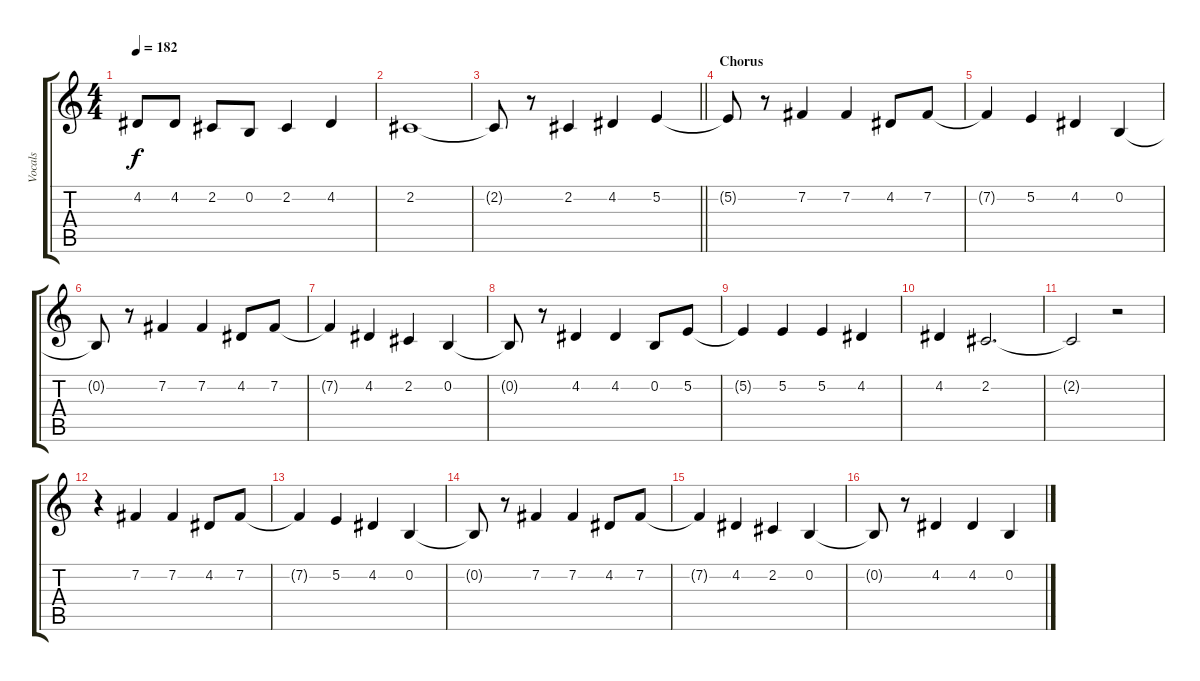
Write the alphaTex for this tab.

\track ("Vocals" "Vocals") {instrument altosax}
\staff {score tabs}
\tuning (E4 B3 G3 D3 A2 E2) {hide}
\ts (4 4)
\tempo 182
\clef g2
\ks c
4.2.8{dy f} 4.2.8 2.2.8 0.2.8 2.2.4 4.2.4 |
2.2.1 |
\barLineRight lightlight
2.2{t}.8 r.8 2.2.4 4.2.4 5.2.4 |
\section ("" "Chorus")
5.2{t}.8 r.8 7.2.4 7.2.4 4.2.8 7.2.8 |
7.2{t}.4 5.2.4 4.2.4 0.2.4 |
0.2{t}.8 r.8 7.2.4 7.2.4 4.2.8 7.2.8 |
7.2{t}.4 4.2.4 2.2.4 0.2.4 |
0.2{t}.8 r.8 4.2.4 4.2.4 0.2.8 5.2.8 |
5.2{t}.4 5.2.4 5.2.4 4.2.4 |
4.2.4 2.2.2{d} |
2.2{t}.2 r.2 |
r.4 7.2.4 7.2.4 4.2.8 7.2.8 |
7.2{t}.4 5.2.4 4.2.4 0.2.4 |
0.2{t}.8 r.8 7.2.4 7.2.4 4.2.8 7.2.8 |
7.2{t}.4 4.2.4 2.2.4 0.2.4 |
0.2{t}.8 r.8 4.2.4 4.2.4 0.2.4
